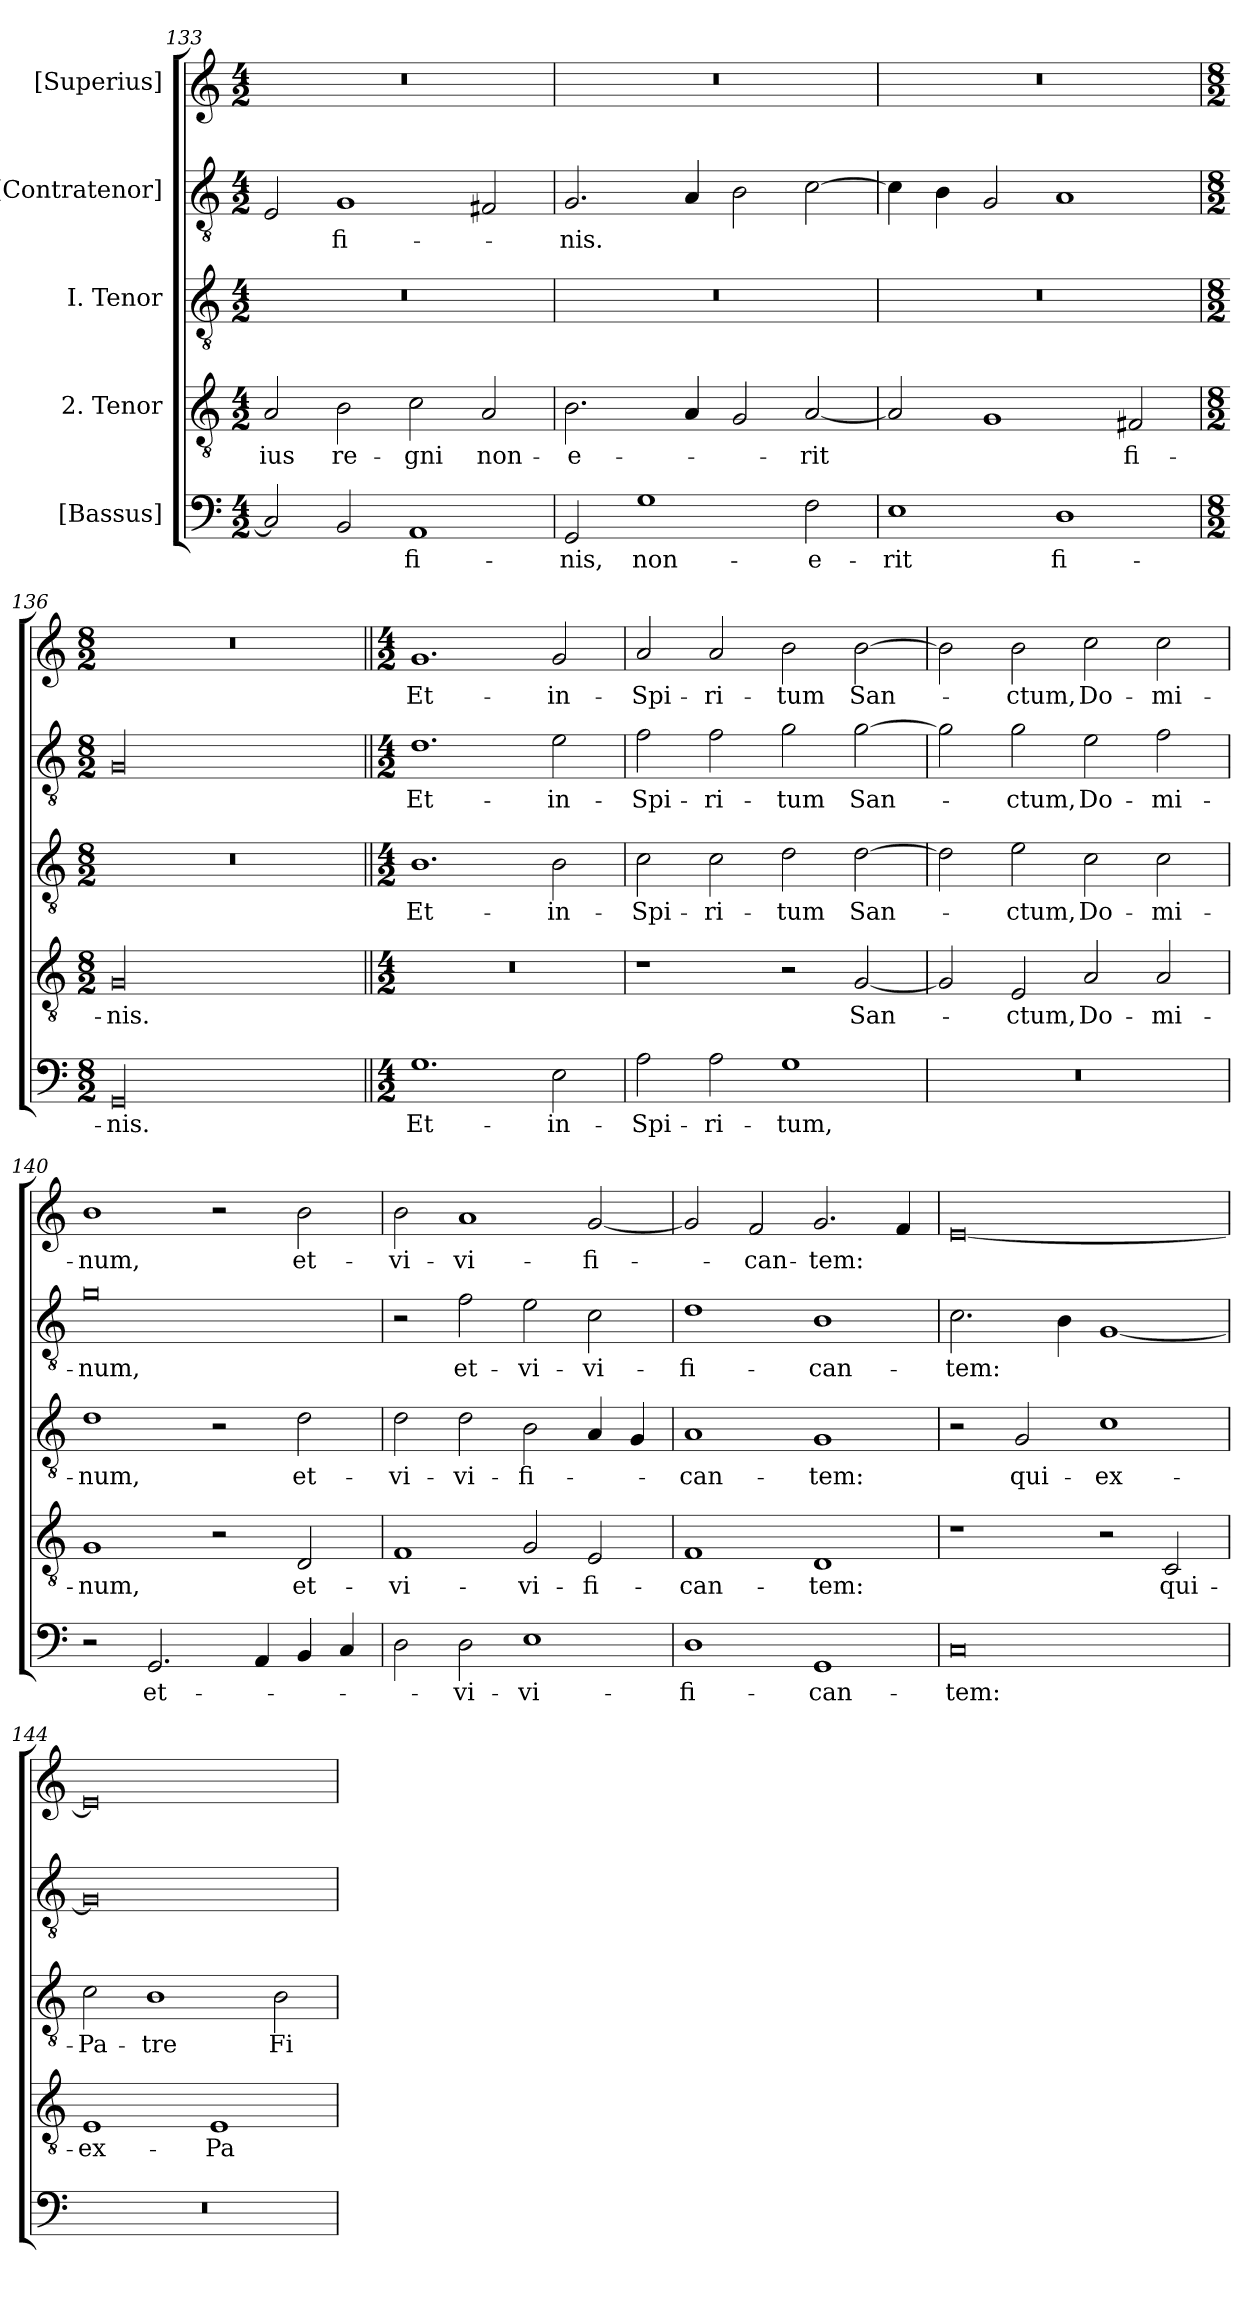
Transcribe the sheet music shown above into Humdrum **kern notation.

**kern	**text	**kern	**text	**kern	**text	**kern	**text	**kern	**text
*part5	*part5	*part4	*part4	*part3	*part3	*part2	*part2	*part1	*part1
*staff5	*staff5	*staff4	*staff4	*staff3	*staff3	*staff2	*staff2	*staff1	*staff1
*I"[Bassus]	*	*I"2. Tenor	*	*I"I. Tenor	*	*I"[Contratenor]	*	*I"[Superius]	*
*clefF4	*	*clefGv2	*	*clefGv2	*	*clefGv2	*	*clefG2	*
*k[]	*	*k[]	*	*k[]	*	*k[]	*	*k[]	*
*M4/2	*	*M4/2	*	*M4/2	*	*M4/2	*	*M4/2	*
=133	=133	=133	=133	=133	=133	=133	=133	=133	=133
2C/]	.	2A/	-ius	0r	.	2E/	.	0r	.
2BB/	.	2B\	re-	.	.	1G/	fi-	.	.
1AA/	fi-	2c\	-gni	.	.	.	.	.	.
.	.	2A/	non-	.	.	2F#X/	.	.	.
=134	=134	=134	=134	=134	=134	=134	=134	=134	=134
2GG/	-nis,	2.B\	e-	0r	.	2.G/	-nis.	0r	.
1G\	non-	.	.	.	.	.	.	.	.
.	.	4A/	.	.	.	4A/	.	.	.
.	.	2G/	.	.	.	2B\	.	.	.
2F\	e-	[2A/	-rit	.	.	[2c\	.	.	.
=135	=135	=135	=135	=135	=135	=135	=135	=135	=135
1E\	-rit	2A/]	.	0r	.	4c\]	.	0r	.
.	.	.	.	.	.	4B\	.	.	.
.	.	1G/	.	.	.	2G/	.	.	.
1D\	fi-	.	.	.	.	1A/	.	.	.
.	.	2F#X/	fi-	.	.	.	.	.	.
=136	=136	=136	=136	=136	=136	=136	=136	=136	=136
*M8/2	*	*M8/2	*	*M8/2	*	*M8/2	*	*M8/2	*
00GG/	-nis.	00G/	-nis.	00r	.	00G/	.	00r	.
=137||	=137||	=137||	=137||	=137||	=137||	=137||	=137||	=137||	=137||
*M4/2	*	*M4/2	*	*M4/2	*	*M4/2	*	*M4/2	*
1.G\	Et-	0r	.	1.B\	Et-	1.d\	Et-	1.g/	Et-
2E\	in-	.	.	2B\	in-	2e\	in-	2g/	in-
=138	=138	=138	=138	=138	=138	=138	=138	=138	=138
2A\	Spi-	1r	.	2c\	Spi-	2f\	Spi-	2a/	Spi-
2A\	-ri-	.	.	2c\	-ri-	2f\	-ri-	2a/	-ri-
1G\	-tum,	2r	.	2d\	-tum	2g\	-tum	2b\	-tum
.	.	[2G/	San-	[2d\	San-	[2g\	San-	[2b\	San-
=139	=139	=139	=139	=139	=139	=139	=139	=139	=139
0r	.	2G/]	.	2d\]	.	2g\]	.	2b\]	.
.	.	2E/	-ctum,	2e\	-ctum,	2g\	-ctum,	2b\	-ctum,
.	.	2A/	Do-	2c\	Do-	2e\	Do-	2cc\	Do-
.	.	2A/	-mi-	2c\	-mi-	2f\	-mi-	2cc\	-mi-
=140	=140	=140	=140	=140	=140	=140	=140	=140	=140
2r	.	1G/	-num,	1d\	-num,	0g\	-num,	1b\	-num,
2.GG/	et-	.	.	.	.	.	.	.	.
.	.	2r	.	2r	.	.	.	2r	.
4AA/	.	.	.	.	.	.	.	.	.
4BB/	.	2D/	et-	2d\	et-	.	.	2b\	et-
4C/	.	.	.	.	.	.	.	.	.
=141	=141	=141	=141	=141	=141	=141	=141	=141	=141
2D\	.	1F/	vi-	2d\	vi-	2r	.	2b\	vi-
2D\	vi-	.	.	2d\	-vi-	2f\	et-	1a/	-vi-
1E\	-vi-	2G/	-vi-	2B\	-fi-	2e\	vi-	.	.
.	.	2E/	-fi-	4A/	.	2c\	-vi-	[2g/	-fi-
.	.	.	.	4G/	.	.	.	.	.
=142	=142	=142	=142	=142	=142	=142	=142	=142	=142
1D\	-fi-	1F/	-can-	1A/	-can-	1d\	-fi-	2g/]	.
.	.	.	.	.	.	.	.	2f/	-can-
1GG/	-can-	1D/	-tem:	1G/	-tem:	1B\	-can-	2.g/	-tem:
.	.	.	.	.	.	.	.	4f/	.
=143	=143	=143	=143	=143	=143	=143	=143	=143	=143
0C/	-tem:	1r	.	2r	.	2.c\	-tem:	[0e/	.
.	.	.	.	2G/	qui-	.	.	.	.
.	.	.	.	.	.	4B\	.	.	.
.	.	2r	.	1c\	ex-	[1G/	.	.	.
.	.	2C/	qui-	.	.	.	.	.	.
=144	=144	=144	=144	=144	=144	=144	=144	=144	=144
0r	.	1E/	ex-	2c\	Pa-	0G/]	.	0e/]	.
.	.	.	.	1B\	-tre	.	.	.	.
.	.	1E/	Pa-	.	.	.	.	.	.
.	.	.	.	2B\	Fi-	.	.	.	.
=	=	=	=	=	=	=	=	=	=
*-	*-	*-	*-	*-	*-	*-	*-	*-	*-
